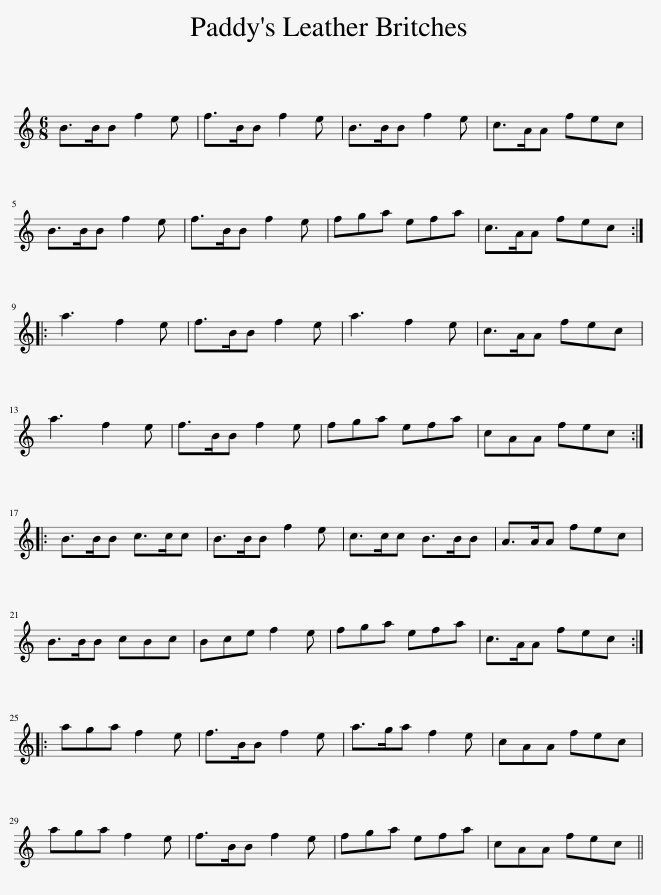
X:1
L:1/8
M:6/8
I:linebreak $
K:C
V:1 treble
V:1
 B>BB f2 e | f>BB f2 e | B>BB f2 e | c>AA fec |$ B>BB f2 e | %5
 f>BB f2 e | fga efa | c>AA fec ::$ a3 f2 e | f>BB f2 e | %10
 a3 f2 e | c>AA fec |$ a3 f2 e | f>BB f2 e | fga efa | %15
 cAA fec ::$ B>BB c>cc | B>BB f2 e | c>cc B>BB | A>AA fec |$ %20
 B>BB cBc | Bce f2 e | fga efa | c>AA fec ::$ aga f2 e | %25
 f>BB f2 e | a>ga f2 e | cAA fec |$ aga f2 e | f>BB f2 e | %30
 fga efa | cAA fec || %32
